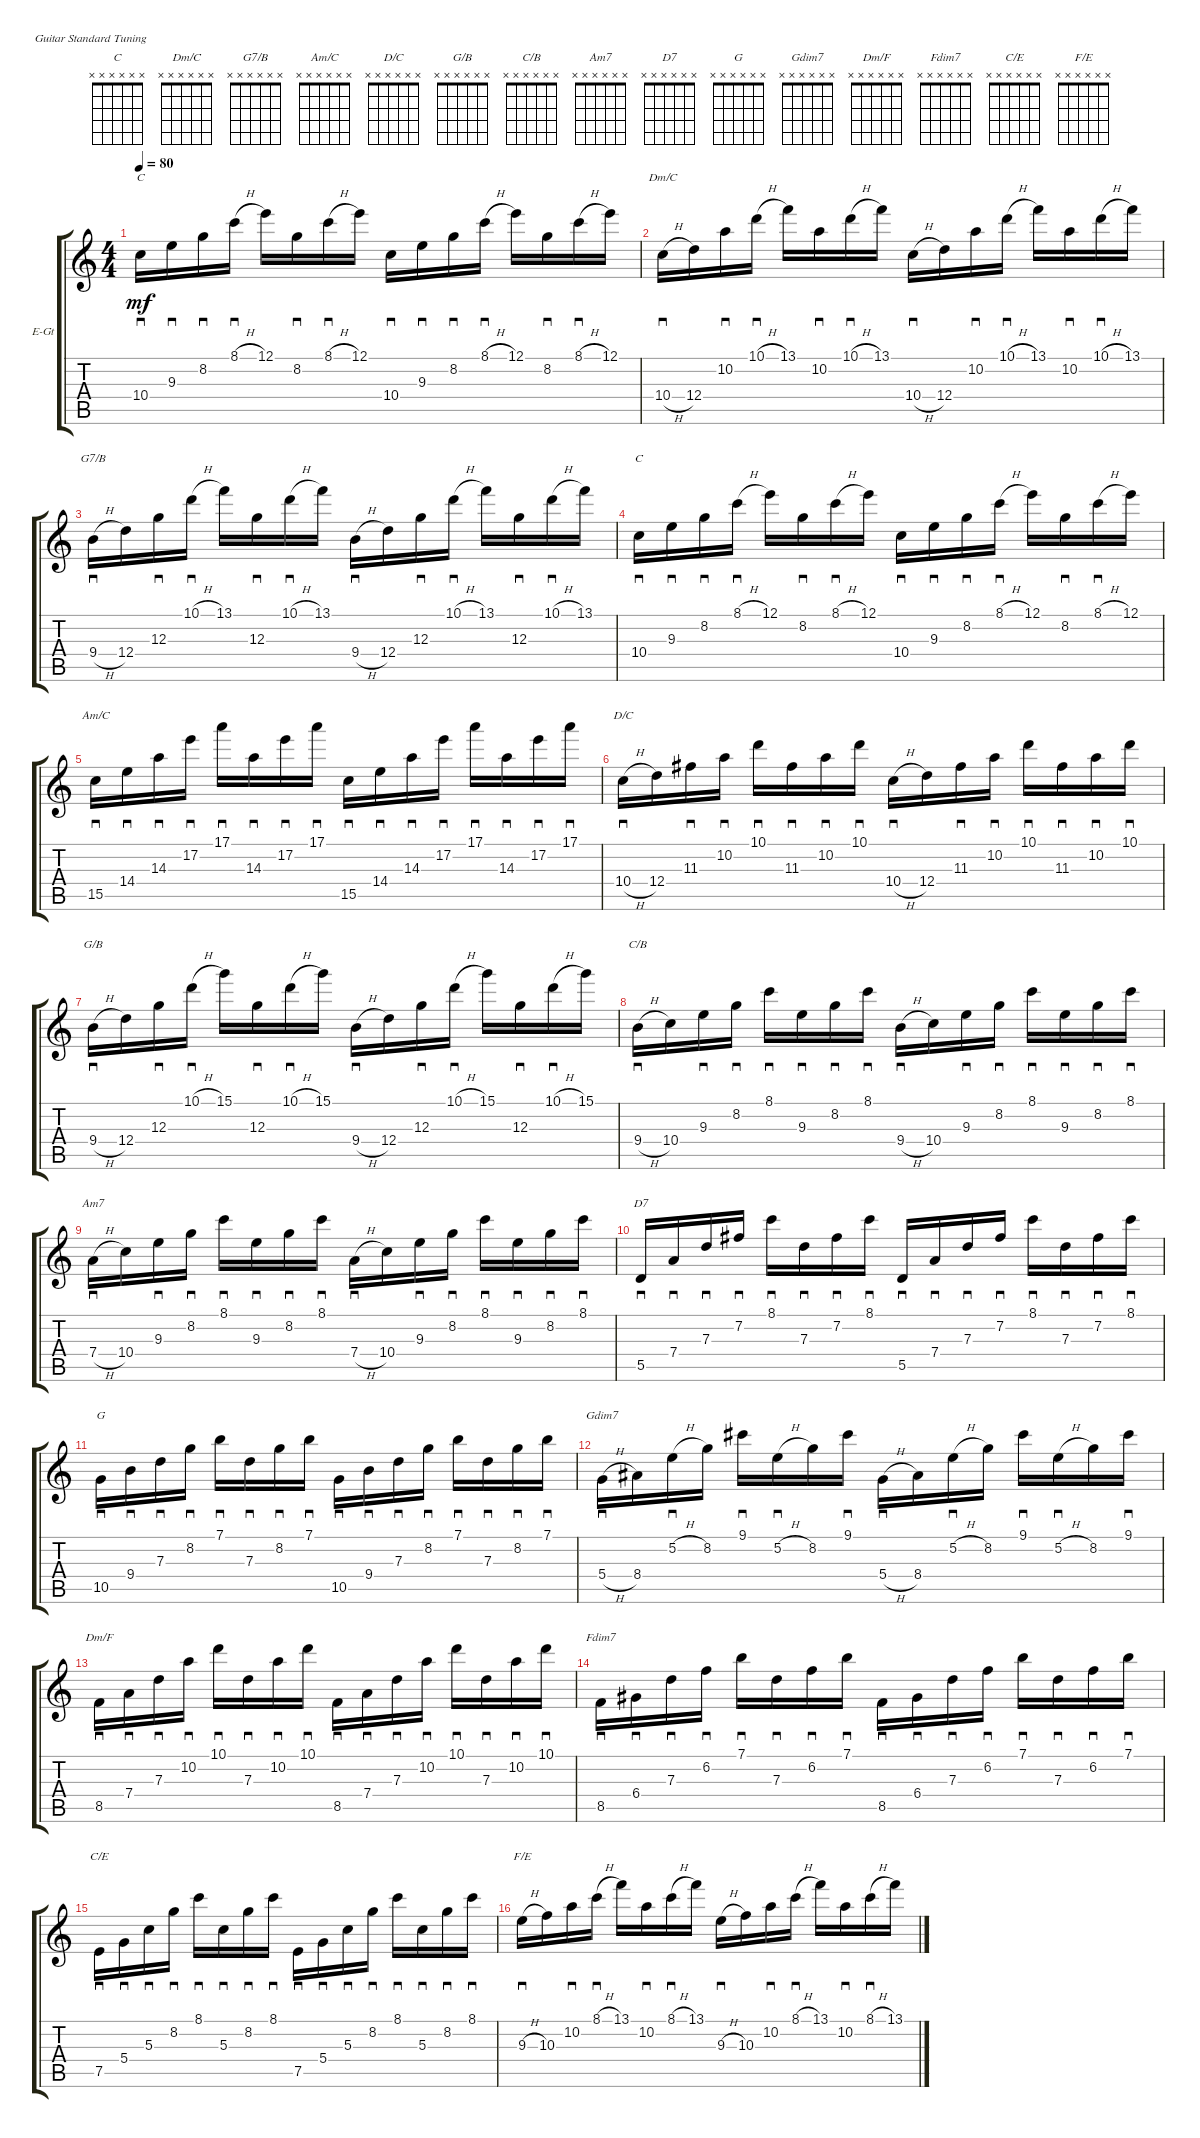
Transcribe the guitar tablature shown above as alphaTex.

\defaultSystemsLayout 4
\bracketExtendMode groupsimilarinstruments
\firstSystemTrackNameOrientation horizontal
\otherSystemsTrackNameOrientation horizontal
\track ("Guitar" "E-Gt") {instrument distortionguitar}
\staff {score tabs}
\tuning (E4 B3 G3 D3 A2 E2)
\chord ("C" x x x x x x)
\chord ("Dm/C" x x x x x x)
\chord ("G7/B" x x x x x x)
\chord ("Am/C" x x x x x x)
\chord ("D/C" x x x x x x)
\chord ("G/B" x x x x x x)
\chord ("C/B" x x x x x x)
\chord ("Am7" x x x x x x)
\chord ("D7" x x x x x x)
\chord ("G" x x x x x x)
\chord ("Gdim7" x x x x x x)
\chord ("Dm/F" x x x x x x)
\chord ("Fdim7" x x x x x x)
\chord ("C/E" x x x x x x)
\chord ("F/E" x x x x x x)
\ts (4 4)
\tempo 80
\clef g2
\ks c
10.4.16{sd ch "C" dy mf instrument distortionguitar} 9.3.16{sd} 8.2.16{sd} 8.1{h}.16{sd} 12.1.16 8.2.16{sd} 8.1{h}.16{sd} 12.1.16 10.4.16{sd} 9.3.16{sd} 8.2.16{sd} 8.1{h}.16{sd} 12.1.16 8.2.16{sd} 8.1{h}.16{sd} 12.1.16 |
10.4{h}.16{sd ch "Dm/C"} 12.4.16 10.2.16{sd} 10.1{h}.16{sd} 13.1.16 10.2.16{sd} 10.1{h}.16{sd} 13.1.16 10.4{h}.16{sd} 12.4.16 10.2.16{sd} 10.1{h}.16{sd} 13.1.16 10.2.16{sd} 10.1{h}.16{sd} 13.1.16 |
9.4{h}.16{sd ch "G7/B"} 12.4.16 12.3.16{sd} 10.1{h}.16{sd} 13.1.16 12.3.16{sd} 10.1{h}.16{sd} 13.1.16 9.4{h}.16{sd} 12.4.16 12.3.16{sd} 10.1{h}.16{sd} 13.1.16 12.3.16{sd} 10.1{h}.16{sd} 13.1.16 |
10.4.16{sd ch "C"} 9.3.16{sd} 8.2.16{sd} 8.1{h}.16{sd} 12.1.16 8.2.16{sd} 8.1{h}.16{sd} 12.1.16 10.4.16{sd} 9.3.16{sd} 8.2.16{sd} 8.1{h}.16{sd} 12.1.16 8.2.16{sd} 8.1{h}.16{sd} 12.1.16 |
\scale
0.516458 15.5.16{sd ch "Am/C"} 14.4.16{sd} 14.3.16{sd} 17.2.16{sd} 17.1.16{sd} 14.3.16{sd} 17.2.16{sd} 17.1.16{sd} 15.5.16{sd} 14.4.16{sd} 14.3.16{sd} 17.2.16{sd} 17.1.16{sd} 14.3.16{sd} 17.2.16{sd} 17.1.16{sd} |
\scale
0.483556 10.4{h}.16{sd ch "D/C"} 12.4.16 11.3.16{sd} 10.2.16{sd} 10.1.16{sd} 11.3.16{sd} 10.2.16{sd} 10.1.16{sd} 10.4{h}.16{sd} 12.4.16 11.3.16{sd} 10.2.16{sd} 10.1.16{sd} 11.3.16{sd} 10.2.16{sd} 10.1.16{sd} |
9.4{h}.16{sd ch "G/B"} 12.4.16 12.3.16{sd} 10.1{h}.16{sd} 15.1.16 12.3.16{sd} 10.1{h}.16{sd} 15.1.16 9.4{h}.16{sd} 12.4.16 12.3.16{sd} 10.1{h}.16{sd} 15.1.16 12.3.16{sd} 10.1{h}.16{sd} 15.1.16 |
9.4{h}.16{sd ch "C/B"} 10.4.16 9.3.16{sd} 8.2.16{sd} 8.1.16{sd} 9.3.16{sd} 8.2.16{sd} 8.1.16{sd} 9.4{h}.16{sd} 10.4.16 9.3.16{sd} 8.2.16{sd} 8.1.16{sd} 9.3.16{sd} 8.2.16{sd} 8.1.16{sd} |
\scale
0.494711 7.4{h}.16{sd ch "Am7"} 10.4.16 9.3.16{sd} 8.2.16{sd} 8.1.16{sd} 9.3.16{sd} 8.2.16{sd} 8.1.16{sd} 7.4{h}.16{sd} 10.4.16 9.3.16{sd} 8.2.16{sd} 8.1.16{sd} 9.3.16{sd} 8.2.16{sd} 8.1.16{sd} |
\scale
0.505434 5.5.16{sd ch "D7"} 7.4.16{sd} 7.3.16{sd} 7.2.16{sd} 8.1.16{sd} 7.3.16{sd} 7.2.16{sd} 8.1.16{sd} 5.5.16{sd} 7.4.16{sd} 7.3.16{sd} 7.2.16{sd} 8.1.16{sd} 7.3.16{sd} 7.2.16{sd} 8.1.16{sd} |
10.5.16{sd ch "G"} 9.4.16{sd} 7.3.16{sd} 8.2.16{sd} 7.1.16{sd} 7.3.16{sd} 8.2.16{sd} 7.1.16{sd} 10.5.16{sd} 9.4.16{sd} 7.3.16{sd} 8.2.16{sd} 7.1.16{sd} 7.3.16{sd} 8.2.16{sd} 7.1.16{sd} |
5.4{h}.16{sd ch "Gdim7"} 8.4.16 5.2{h}.16{sd} 8.2.16 9.1.16{sd} 5.2{h}.16{sd} 8.2.16 9.1.16{sd} 5.4{h}.16{sd} 8.4.16 5.2{h}.16{sd} 8.2.16 9.1.16{sd} 5.2{h}.16{sd} 8.2.16 9.1.16{sd} |
8.5.16{sd ch "Dm/F"} 7.4.16{sd} 7.3.16{sd} 10.2.16{sd} 10.1.16{sd} 7.3.16{sd} 10.2.16{sd} 10.1.16{sd} 8.5.16{sd} 7.4.16{sd} 7.3.16{sd} 10.2.16{sd} 10.1.16{sd} 7.3.16{sd} 10.2.16{sd} 10.1.16{sd} |
8.5.16{sd ch "Fdim7"} 6.4.16{sd} 7.3.16{sd} 6.2.16{sd} 7.1.16{sd} 7.3.16{sd} 6.2.16{sd} 7.1.16{sd} 8.5.16{sd} 6.4.16{sd} 7.3.16{sd} 6.2.16{sd} 7.1.16{sd} 7.3.16{sd} 6.2.16{sd} 7.1.16{sd} |
7.5.16{sd ch "C/E"} 5.4.16{sd} 5.3.16{sd} 8.2.16{sd} 8.1.16{sd} 5.3.16{sd} 8.2.16{sd} 8.1.16{sd} 7.5.16{sd} 5.4.16{sd} 5.3.16{sd} 8.2.16{sd} 8.1.16{sd} 5.3.16{sd} 8.2.16{sd} 8.1.16{sd} |
9.3{h}.16{sd ch "F/E"} 10.3.16 10.2.16{sd} 8.1{h}.16{sd} 13.1.16 10.2.16{sd} 8.1{h}.16{sd} 13.1.16 9.3{h}.16{sd} 10.3.16 10.2.16{sd} 8.1{h}.16{sd} 13.1.16 10.2.16{sd} 8.1{h}.16{sd} 13.1.16
